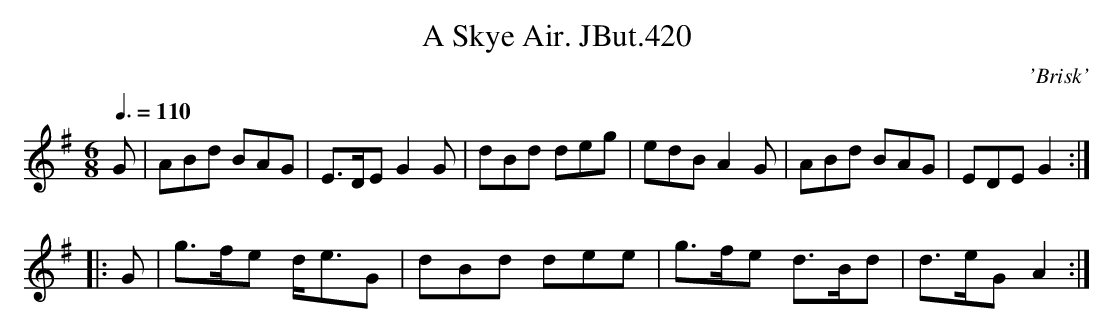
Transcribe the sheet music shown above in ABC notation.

X:1
T:Skye Air. JBut.420, A
M:6/8
L:1/8
Q:3/8=110 %'Brisk' per the MS
C:'Brisk'
K:G
G|ABd BAG|E>DE G2G|dBd deg|edB A2G|ABd BAG|EDE G2:|
|:G|g>fe d<eG|dBd dee|g>fe d>Bd|d>eG A2:|
